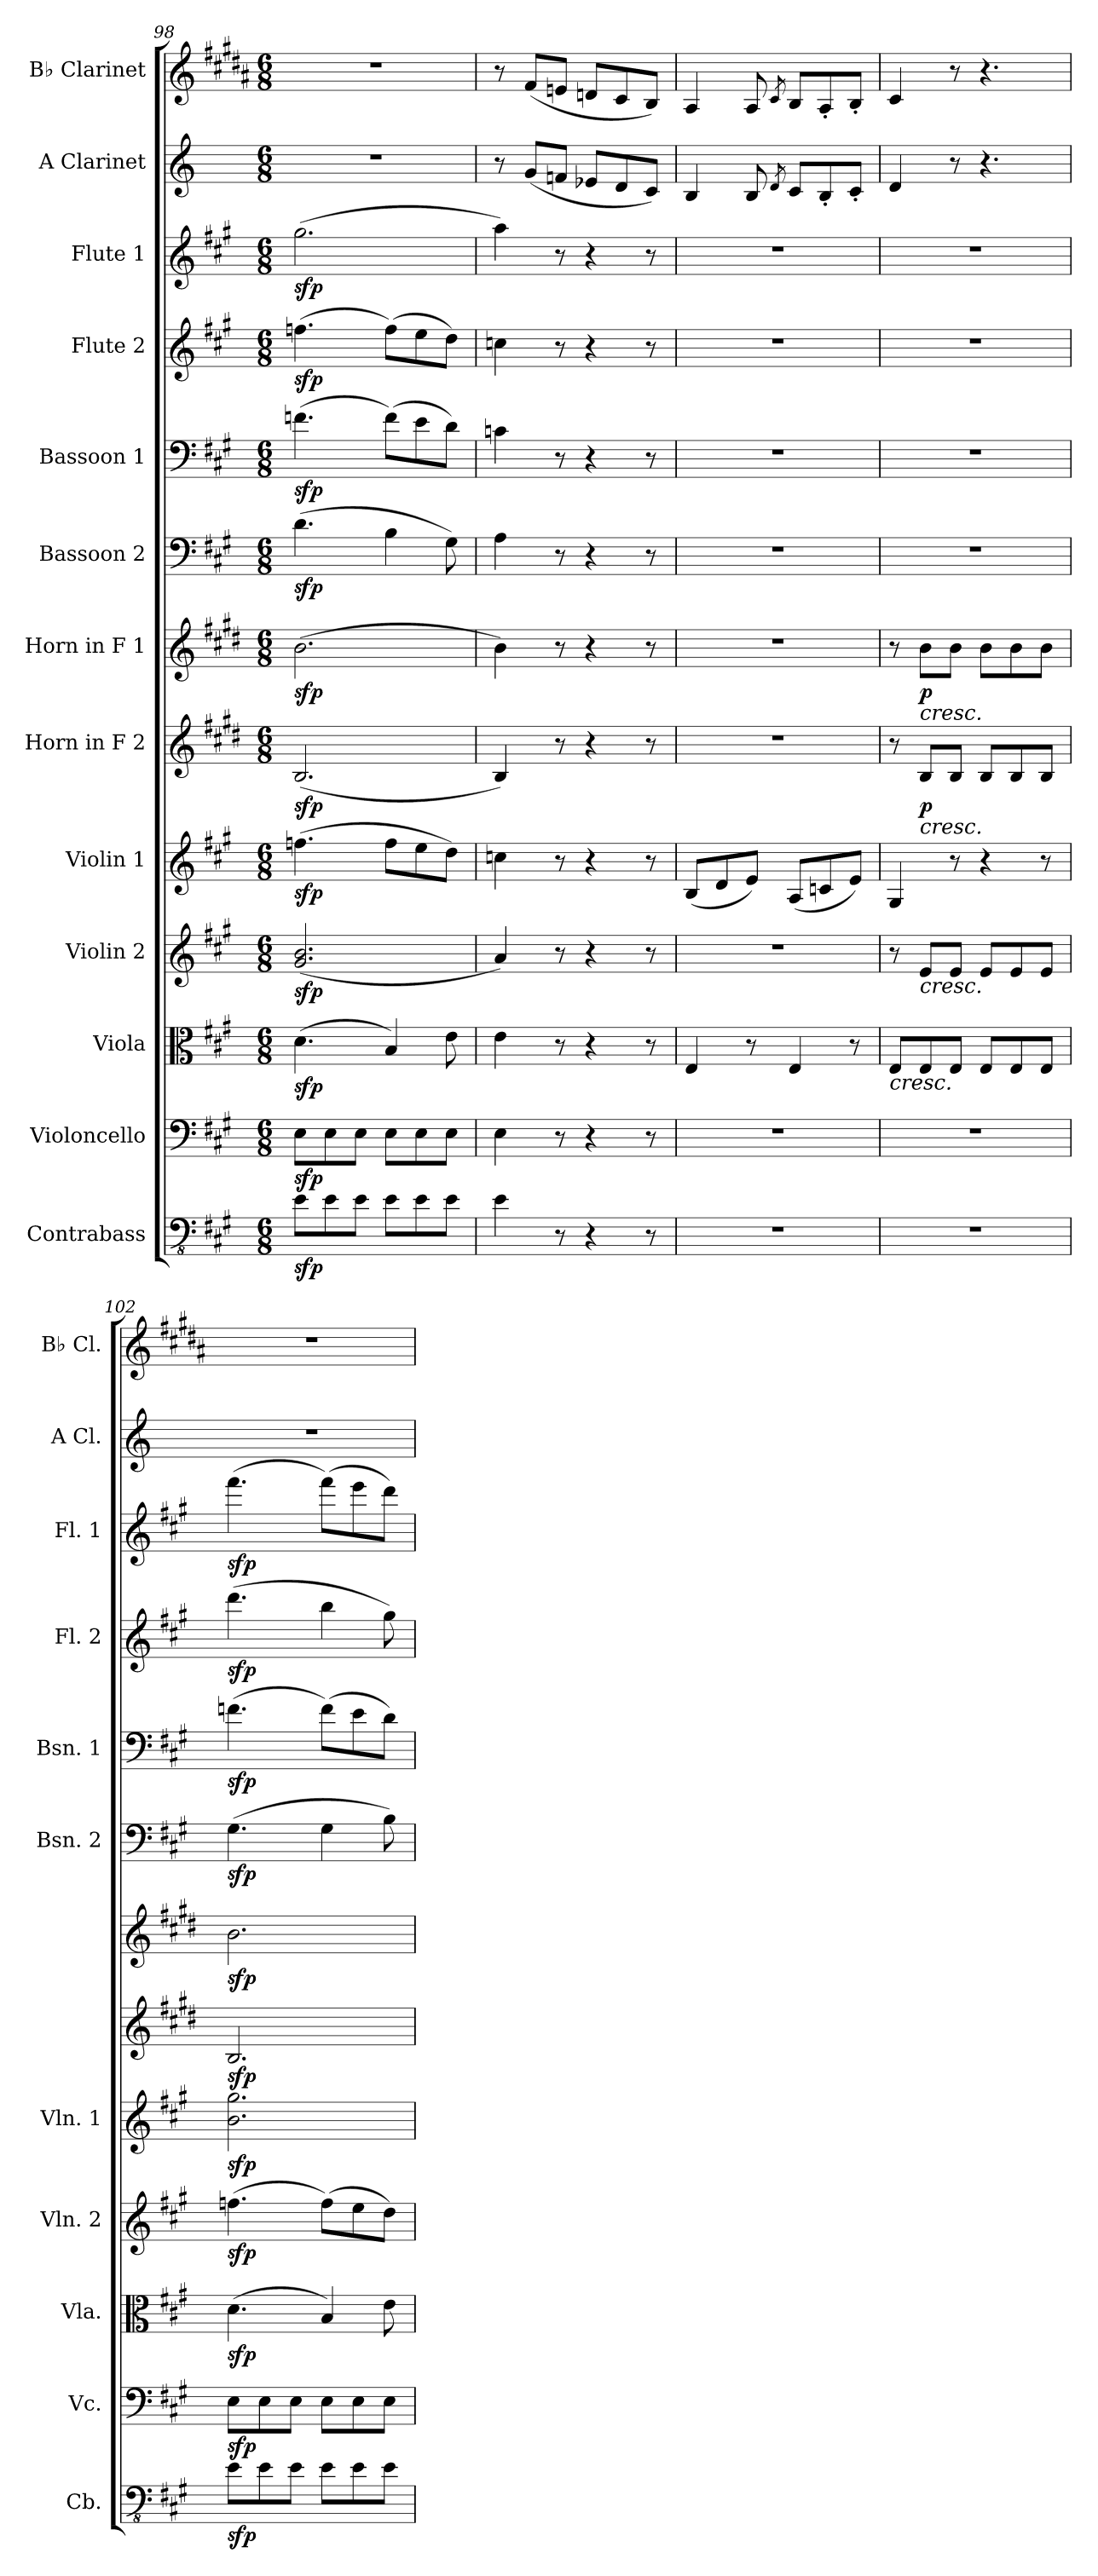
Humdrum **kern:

**kern	**dynam	**kern	**dynam	**kern	**dynam	**kern	**dynam	**kern	**dynam	**kern	**dynam	**kern	**dynam	**kern	**dynam	**kern	**dynam	**kern	**dynam	**kern	**dynam	**kern	**kern
*part13	*part13	*part12	*part12	*part11	*part11	*part10	*part10	*part9	*part9	*part8	*part8	*part7	*part7	*part6	*part6	*part5	*part5	*part4	*part4	*part3	*part3	*part2	*part1
*staff13	*staff13	*staff12	*staff12	*staff11	*staff11	*staff10	*staff10	*staff9	*staff9	*staff8	*staff8	*staff7	*staff7	*staff6	*staff6	*staff5	*staff5	*staff4	*staff4	*staff3	*staff3	*staff2	*staff1
*I"Contrabass	*	*I"Violoncello	*	*I"Viola	*	*I"Violin 2	*	*I"Violin 1	*	*I"Horn in F 2	*	*I"Horn in F 1	*	*I"Bassoon 2	*	*I"Bassoon 1	*	*I"Flute 2	*	*I"Flute 1	*	*I"A Clarinet	*I"B♭ Clarinet
*I'Cb.	*	*I'Vc.	*	*I'Vla.	*	*I'Vln. 2	*	*I'Vln. 1	*	*	*	*	*	*I'Bsn. 2	*	*I'Bsn. 1	*	*I'Fl. 2	*	*I'Fl. 1	*	*I'A Cl.	*I'B♭ Cl.
*clefFv4	*	*clefF4	*	*clefC3	*	*clefG2	*	*clefG2	*	*clefG2	*	*clefG2	*	*clefF4	*	*clefF4	*	*clefG2	*	*clefG2	*	*clefG2	*clefG2
*ITrd7c12	*	*	*	*	*	*	*	*	*	*ITrd4c7	*	*ITrd4c7	*	*	*	*	*	*	*	*	*	*ITrd2c3	*ITrd1c2
*k[f#c#g#]	*	*k[f#c#g#]	*	*k[f#c#g#]	*	*k[f#c#g#]	*	*k[f#c#g#]	*	*k[f#c#g#]	*	*k[f#c#g#]	*	*k[f#c#g#]	*	*k[f#c#g#]	*	*k[f#c#g#]	*	*k[f#c#g#]	*	*k[f#c#g#]	*k[f#c#g#]
*M6/8	*	*M6/8	*	*M6/8	*	*M6/8	*	*M6/8	*	*M6/8	*	*M6/8	*	*M6/8	*	*M6/8	*	*M6/8	*	*M6/8	*	*M6/8	*M6/8
=98	=98	=98	=98	=98	=98	=98	=98	=98	=98	=98	=98	=98	=98	=98	=98	=98	=98	=98	=98	=98	=98	=98	=98
!	!LO:DY:b	!	!LO:DY:b	!	!LO:DY:b	!	!LO:DY:b	!	!LO:DY:b	!	!LO:DY:b	!	!LO:DY:b	!	!LO:DY:b	!	!LO:DY:b	!	!LO:DY:b	!	!LO:DY:b	!	!
8EE\L	sfp	8E\L	sfp	(>4.d\	sfp	(<2.g#/ 2.b/	sfp	(>4.ffn\	sfp	(<2.E/	sfp	(>2.e\	sfp	(>4.d\	sfp	(>4.fn\	sfp	(>4.ffn\	sfp	(>2.gg#\	sfp	2.r	2.r
8EE\	.	8E\	.	.	.	.	.	.	.	.	.	.	.	.	.	.	.	.	.	.	.	.	.
8EE\J	.	8E\J	.	.	.	.	.	.	.	.	.	.	.	.	.	.	.	.	.	.	.	.	.
8EE\L	.	8E\L	.	4B/)	.	.	.	8ff\L	.	.	.	.	.	4B\	.	(>8f\L)	.	(>8ff\L)	.	.	.	.	.
8EE\	.	8E\	.	.	.	.	.	8ee\	.	.	.	.	.	.	.	8e\	.	8ee\	.	.	.	.	.
8EE\J	.	8E\J	.	8e\	.	.	.	8dd\J)	.	.	.	.	.	8G#\)	.	8d\J)	.	8dd\J)	.	.	.	.	.
=99	=99	=99	=99	=99	=99	=99	=99	=99	=99	=99	=99	=99	=99	=99	=99	=99	=99	=99	=99	=99	=99	=99	=99
4EE\	.	4E\	.	4e\	.	4a/)	.	4ccn\	.	4E/)	.	4e\)	.	4A\	.	4cn\	.	4ccn\	.	4aa\)	.	8r	8r
.	.	.	.	.	.	.	.	.	.	.	.	.	.	.	.	.	.	.	.	.	.	(<8e/L	(<8e/L
8r	.	8r	.	8r	.	8r	.	8r	.	8r	.	8r	.	8r	.	8r	.	8r	.	8r	.	8dn/J	8dn/J
4r	.	4r	.	4r	.	4r	.	4r	.	4r	.	4r	.	4r	.	4r	.	4r	.	4r	.	8cn/L	8cn/L
.	.	.	.	.	.	.	.	.	.	.	.	.	.	.	.	.	.	.	.	.	.	8B/	8B/
8r	.	8r	.	8r	.	8r	.	8r	.	8r	.	8r	.	8r	.	8r	.	8r	.	8r	.	8A/J)	8A/J)
=100	=100	=100	=100	=100	=100	=100	=100	=100	=100	=100	=100	=100	=100	=100	=100	=100	=100	=100	=100	=100	=100	=100	=100
2.r	.	2.r	.	4E/	.	2.r	.	(<8B/L	.	2.r	.	2.r	.	2.r	.	2.r	.	2.r	.	2.r	.	4G#/	4G#/
.	.	.	.	.	.	.	.	8d/	.	.	.	.	.	.	.	.	.	.	.	.	.	.	.
.	.	.	.	8r	.	.	.	8e/J)	.	.	.	.	.	.	.	.	.	.	.	.	.	8G#/	8G#/
.	.	.	.	.	.	.	.	.	.	.	.	.	.	.	.	.	.	.	.	.	.	8qB/	8qB/
.	.	.	.	4E/	.	.	.	(<8A/L	.	.	.	.	.	.	.	.	.	.	.	.	.	8A/L	8A/L
.	.	.	.	.	.	.	.	8cn/	.	.	.	.	.	.	.	.	.	.	.	.	.	8G#'/	8G#'/
.	.	.	.	8r	.	.	.	8e/J)	.	.	.	.	.	.	.	.	.	.	.	.	.	8A'/J	8A'/J
!!LO:PB:g=z
=101	=101	=101	=101	=101	=101	=101	=101	=101	=101	=101	=101	=101	=101	=101	=101	=101	=101	=101	=101	=101	=101	=101	=101
!	!	!	!	!LO:TX:b:i:t=cresc.	!	!	!	!	!	!	!	!	!	!	!	!	!	!	!	!	!	!	!
2.r	.	2.r	.	8E/L	.	8r	.	4G#/	.	8r	.	8r	.	2.r	.	2.r	.	2.r	.	2.r	.	4B/	4B/
!	!	!	!	!	!	!	!	!	!	!	!	!LO:TX:b:i:t=cresc.	!	!	!	!	!	!	!	!	!	!	!
!	!	!	!	!	!	!	!	!	!	!LO:TX:b:i:t=cresc.	!	!	!	!	!	!	!	!	!	!	!	!	!
!	!	!	!	!	!	!LO:TX:b:i:t=cresc.	!	!	!	!	!	!	!	!	!	!	!	!	!	!	!	!	!
!	!	!	!	!	!	!	!	!	!	!	!LO:DY:b	!	!LO:DY:b	!	!	!	!	!	!	!	!	!	!
.	.	.	.	8E/	.	8e/L	.	.	.	8E/L	p	8e\L	p	.	.	.	.	.	.	.	.	.	.
.	.	.	.	8E/J	.	8e/J	.	8r	.	8E/J	.	8e\J	.	.	.	.	.	.	.	.	.	8r	8r
.	.	.	.	8E/L	.	8e/L	.	4r	.	8E/L	.	8e\L	.	.	.	.	.	.	.	.	.	4.r	4.r
.	.	.	.	8E/	.	8e/	.	.	.	8E/	.	8e\	.	.	.	.	.	.	.	.	.	.	.
.	.	.	.	8E/J	.	8e/J	.	8r	.	8E/J	.	8e\J	.	.	.	.	.	.	.	.	.	.	.
=102	=102	=102	=102	=102	=102	=102	=102	=102	=102	=102	=102	=102	=102	=102	=102	=102	=102	=102	=102	=102	=102	=102	=102
!	!LO:DY:b	!	!LO:DY:b	!	!LO:DY:b	!	!LO:DY:b	!	!LO:DY:b	!	!LO:DY:b	!	!LO:DY:b	!	!LO:DY:b	!	!LO:DY:b	!	!LO:DY:b	!	!LO:DY:b	!	!
8EE\L	sfp	8E\L	sfp	(>4.d\	sfp	(>4.ffn\	sfp	2.b\ 2.gg#\	sfp	2.E/	sfp	2.e\	sfp	(>4.G#\	sfp	(>4.fn\	sfp	(>4.ddd\	sfp	(>4.fff#\	sfp	2.r	2.r
8EE\	.	8E\	.	.	.	.	.	.	.	.	.	.	.	.	.	.	.	.	.	.	.	.	.
8EE\J	.	8E\J	.	.	.	.	.	.	.	.	.	.	.	.	.	.	.	.	.	.	.	.	.
8EE\L	.	8E\L	.	4B/)	.	(>8ff\L)	.	.	.	.	.	.	.	4G#\	.	(>8f\L)	.	4bb\	.	(>8fff#\L)	.	.	.
8EE\	.	8E\	.	.	.	8ee\	.	.	.	.	.	.	.	.	.	8e\	.	.	.	8eee\	.	.	.
8EE\J	.	8E\J	.	8e\	.	8dd\J)	.	.	.	.	.	.	.	8B\)	.	8d\J)	.	8gg#\)	.	8ddd\J)	.	.	.
=	=	=	=	=	=	=	=	=	=	=	=	=	=	=	=	=	=	=	=	=	=	=	=
*-	*-	*-	*-	*-	*-	*-	*-	*-	*-	*-	*-	*-	*-	*-	*-	*-	*-	*-	*-	*-	*-	*-	*-
